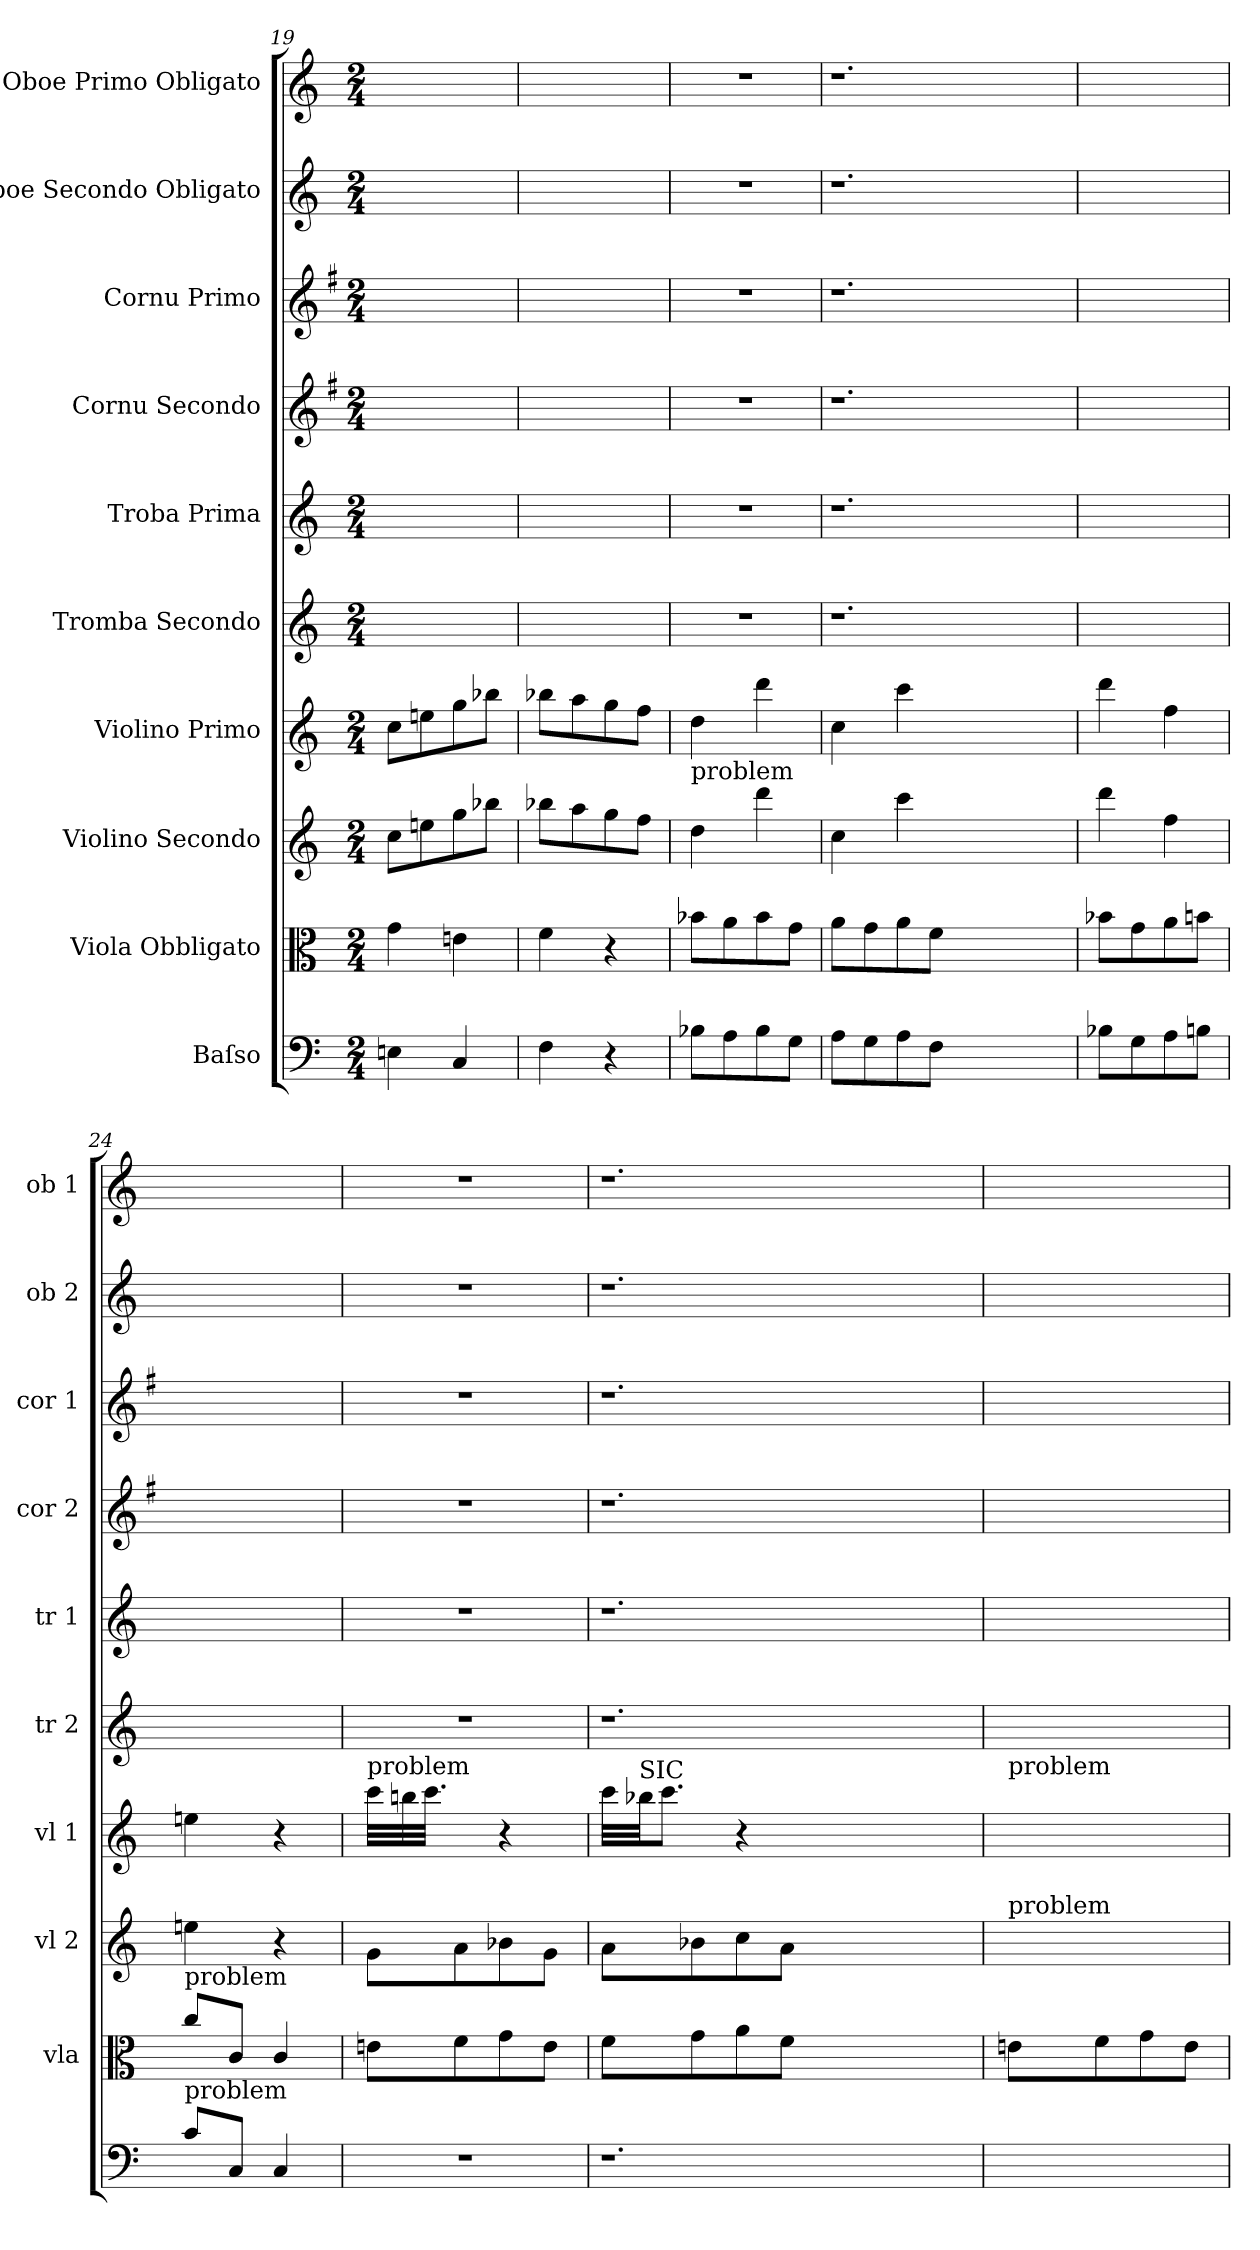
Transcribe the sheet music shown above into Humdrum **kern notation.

**kern	**kern	**kern	**kern	**kern	**kern	**kern	**kern	**kern	**kern
*part10	*part9	*part8	*part7	*part6	*part5	*part4	*part3	*part2	*part1
*staff10	*staff9	*staff8	*staff7	*staff6	*staff5	*staff4	*staff3	*staff2	*staff1
*I"Baſso	*I"Viola Obbligato	*I"Violino Secondo	*I"Violino Primo	*I"Tromba Secondo	*I"Troba Prima	*I"Cornu Secondo	*I"Cornu Primo	*I"Oboe Secondo Obligato	*I"Oboe Primo Obligato
*	*I'vla	*I'vl 2	*I'vl 1	*I'tr 2	*I'tr 1	*I'cor 2	*I'cor 1	*I'ob 2	*I'ob 1
*clefF4	*clefC3	*clefG2	*clefG2	*clefG2	*clefG2	*clefG2	*clefG2	*clefG2	*clefG2
*	*	*	*	*ITrd1c2	*ITrd1c2	*ITrd5c9	*ITrd5c9	*	*
*	*	*	*	*k[b-e-]	*k[b-e-]	*k[b-e-]	*k[b-e-]	*	*
*M2/4	*M2/4	*M2/4	*M2/4	*M2/4	*M2/4	*M2/4	*M2/4	*M2/4	*M2/4
=19	=19	=19	=19	=19	=19	=19	=19	=19	=19
4En\	4g\	8cc\L	8cc\L	2ryy	2ryy	2ryy	2ryy	2ryy	2ryy
.	.	8een\	8een\	.	.	.	.	.	.
4C/	4en\	8gg\	8gg\	.	.	.	.	.	.
.	.	8bb-\J	8bb-\J	.	.	.	.	.	.
=20	=20	=20	=20	=20	=20	=20	=20	=20	=20
4F\	4f\	8bb-\L	8bb-\L	2ryy	2ryy	2ryy	2ryy	2ryy	2ryy
.	.	8aa\	8aa\	.	.	.	.	.	.
4r	4r	8gg\	8gg\	.	.	.	.	.	.
.	.	8ff\J	8ff\J	.	.	.	.	.	.
=21	=21	=21	=21	=21	=21	=21	=21	=21	=21
!	!	!LO:TX:a:t=problem	!	!	!	!	!	!	!
8B-\L	8b-\L	4dd\	4dd\	2r	2r	2r	2r	2r	2r
8A\	8a\	.	.	.	.	.	.	.	.
8B-\	8b-\	4ddd\	4ddd\	.	.	.	.	.	.
8G\J	8g\J	.	.	.	.	.	.	.	.
=22	=22	=22	=22	=22	=22	=22	=22	=22	=22
8A\L	8a\L	4cc\	4cc\	1.r	1.r	1.r	1.r	1.r	1.r
8G\	8g\	.	.	.	.	.	.	.	.
8A\	8a\	4ccc\	4ccc\	.	.	.	.	.	.
8F\J	8f\J	.	.	.	.	.	.	.	.
1ryy	1ryy	1ryy	1ryy	.	.	.	.	.	.
=23	=23	=23	=23	=23	=23	=23	=23	=23	=23
8B-\L	8b-\L	4ddd\	4ddd\	2ryy	2ryy	2ryy	2ryy	2ryy	2ryy
8G\	8g\	.	.	.	.	.	.	.	.
8A\	8a\	4ff\	4ff\	.	.	.	.	.	.
8Bn\J	8bn\J	.	.	.	.	.	.	.	.
=24	=24	=24	=24	=24	=24	=24	=24	=24	=24
!	!LO:TX:a:t=problem	!	!	!	!	!	!	!	!
!LO:TX:a:t=problem	!	!	!	!	!	!	!	!	!
8c\L	8cc\L	4een\	4een\	2ryy	2ryy	2ryy	2ryy	2ryy	2ryy
8C/J	8c/J	.	.	.	.	.	.	.	.
4C/	4c/	4r	4r	.	.	.	.	.	.
=25	=25	=25	=25	=25	=25	=25	=25	=25	=25
!	!	!	!LO:TX:a:t=problem	!	!	!	!	!	!
2r	8en\L	8g\L	32ccc\LLL	2r	2r	2r	2r	2r	2r
.	.	.	32bbn\	.	.	.	.	.	.
!	!	!	!LO:N:vis=32.	!	!	!	!	!	!
.	.	.	8.ccc\JJJ	.	.	.	.	.	.
.	8f\	8a\	.	.	.	.	.	.	.
.	8g\	8b-\	4r	.	.	.	.	.	.
.	8e\J	8g\J	.	.	.	.	.	.	.
=26	=26	=26	=26	=26	=26	=26	=26	=26	=26
1.r	8f\L	8a\L	32ccc\LLL	1.r	1.r	1.r	1.r	1.r	1.r
!	!	!	!LO:TX:a:t=SIC	!	!	!	!	!	!
.	.	.	32bb-\JJ	.	.	.	.	.	.
.	.	.	8.ccc\J	.	.	.	.	.	.
.	8g\	8b-\	.	.	.	.	.	.	.
.	8a\	8cc\	4r	.	.	.	.	.	.
.	8f\J	8a\J	.	.	.	.	.	.	.
.	1ryy	1ryy	1ryy	.	.	.	.	.	.
=27	=27	=27	=27	=27	=27	=27	=27	=27	=27
!	!	!	!LO:TX:a:t=problem	!	!	!	!	!	!
!	!	!LO:TX:a:t=problem	!	!	!	!	!	!	!
2ryy	8en\L	8g\Lyy	32ccc\LLLyy	2ryy	2ryy	2ryy	2ryy	2ryy	2ryy
.	.	.	32bbn\yy	.	.	.	.	.	.
!	!	!	!LO:N:vis=32.	!	!	!	!	!	!
.	.	.	8.ccc\JJJyy	.	.	.	.	.	.
.	8f\	8a\yy	.	.	.	.	.	.	.
.	8g\	8b-\yy	4ryy	.	.	.	.	.	.
.	8e\J	8g\Jyy	.	.	.	.	.	.	.
=	=	=	=	=	=	=	=	=	=
*-	*-	*-	*-	*-	*-	*-	*-	*-	*-
